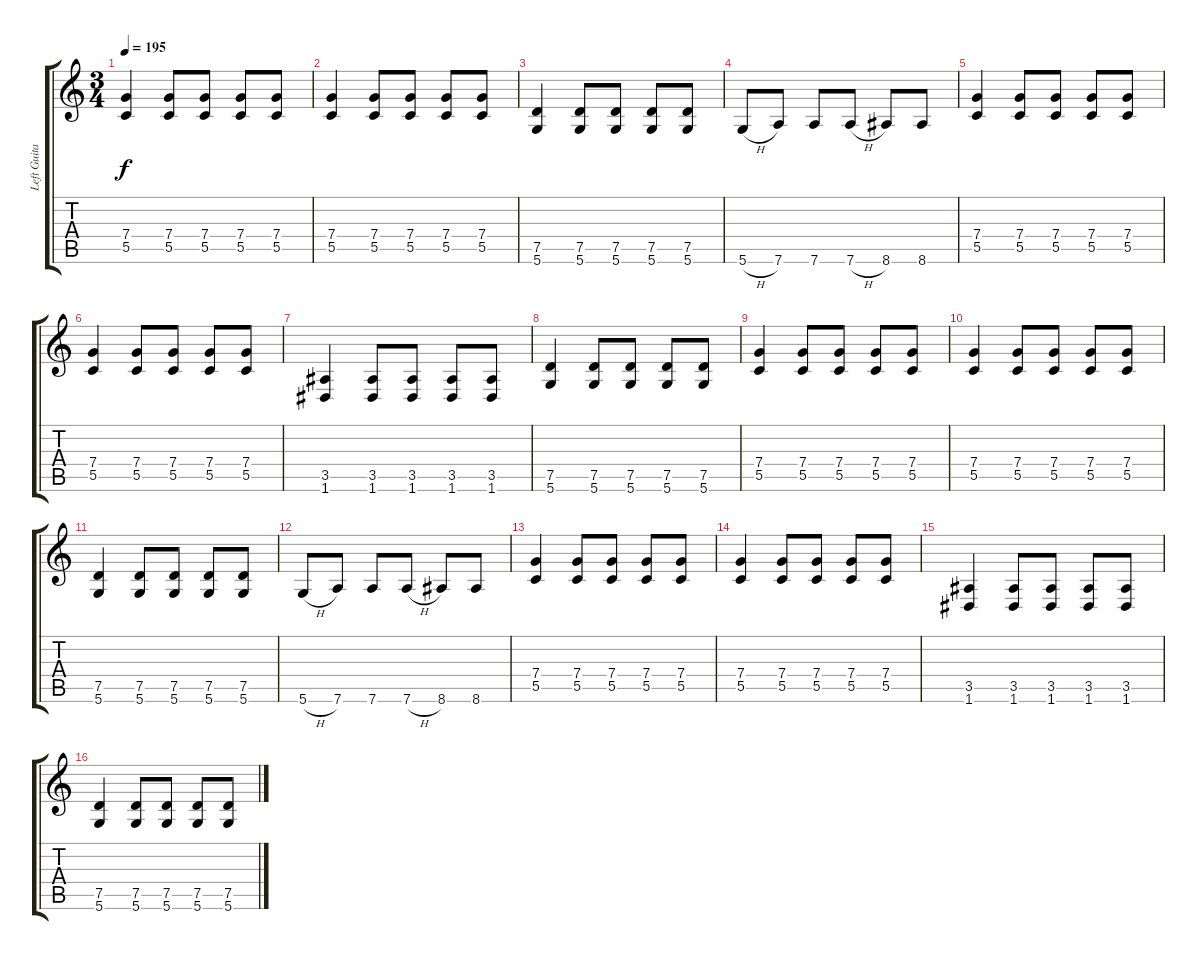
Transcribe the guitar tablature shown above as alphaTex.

\track ("Left Guitar" "Left Guita") {instrument distortionguitar}
\staff {score tabs}
\tuning (D4 A3 F3 C3 G2 D2) {hide}
\ts (3 4)
\tempo 195
\clef g2
\ks c
(7.4 5.5).4{dy f} (7.4 5.5).8 (7.4 5.5).8 (7.4 5.5).8 (7.4 5.5).8 |
(7.4 5.5).4 (7.4 5.5).8 (7.4 5.5).8 (7.4 5.5).8 (7.4 5.5).8 |
(7.5 5.6).4 (7.5 5.6).8 (7.5 5.6).8 (7.5 5.6).8 (7.5 5.6).8 |
5.6{h}.8 7.6.8 7.6.8 7.6{h}.8 8.6.8 8.6.8 |
(7.4 5.5).4 (7.4 5.5).8 (7.4 5.5).8 (7.4 5.5).8 (7.4 5.5).8 |
(7.4 5.5).4 (7.4 5.5).8 (7.4 5.5).8 (7.4 5.5).8 (7.4 5.5).8 |
(3.5 1.6).4 (3.5 1.6).8 (3.5 1.6).8 (3.5 1.6).8 (3.5 1.6).8 |
(7.5 5.6).4 (7.5 5.6).8 (7.5 5.6).8 (7.5 5.6).8 (7.5 5.6).8 |
(7.4 5.5).4 (7.4 5.5).8 (7.4 5.5).8 (7.4 5.5).8 (7.4 5.5).8 |
(7.4 5.5).4 (7.4 5.5).8 (7.4 5.5).8 (7.4 5.5).8 (7.4 5.5).8 |
(7.5 5.6).4 (7.5 5.6).8 (7.5 5.6).8 (7.5 5.6).8 (7.5 5.6).8 |
5.6{h}.8 7.6.8 7.6.8 7.6{h}.8 8.6.8 8.6.8 |
(7.4 5.5).4 (7.4 5.5).8 (7.4 5.5).8 (7.4 5.5).8 (7.4 5.5).8 |
(7.4 5.5).4 (7.4 5.5).8 (7.4 5.5).8 (7.4 5.5).8 (7.4 5.5).8 |
(3.5 1.6).4 (3.5 1.6).8 (3.5 1.6).8 (3.5 1.6).8 (3.5 1.6).8 |
(7.5 5.6).4 (7.5 5.6).8 (7.5 5.6).8 (7.5 5.6).8 (7.5 5.6).8
